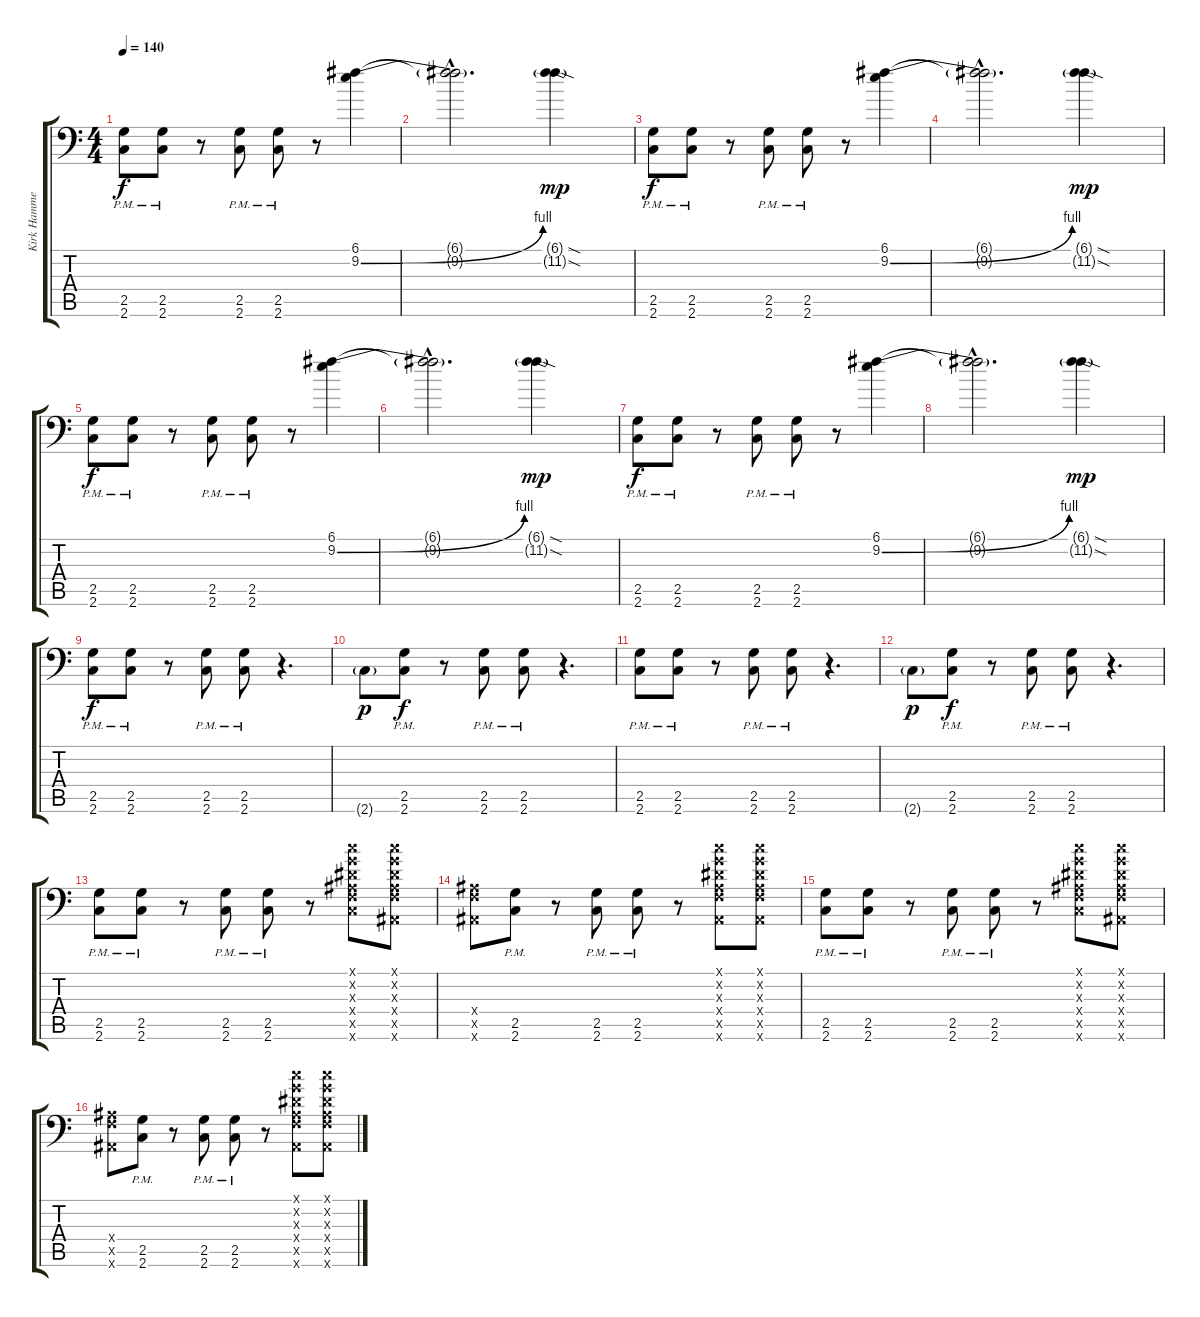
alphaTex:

\track ("Kirk Hammet" "Kirk Hamme") {instrument distortionguitar}
\staff {score tabs}
\tuning (C4 G3 Eb3 Bb2 F2 Bb1) {hide}
\ts (4 4)
\tempo 140
\clef f4
\ks c
(2.5{pm} 2.6).8{dy f} (2.5{pm} 2.6).8 r.8 (2.5{pm} 2.6).8 (2.5{pm} 2.6).8 r.8 (6.1 9.2{be (bend 0 0 60 4)}).4 |
(6.1{hac t} 9.2{hac t}).2{d} (6.1{sod g} 11.2{sod g}).4{dy mp} |
(2.5{pm} 2.6).8{dy f} (2.5{pm} 2.6).8 r.8 (2.5{pm} 2.6).8 (2.5{pm} 2.6).8 r.8 (6.1 9.2{be (bend 0 0 60 4)}).4 |
(6.1{hac t} 9.2{hac t}).2{d} (6.1{sod g} 11.2{sod g}).4{dy mp} |
(2.5{pm} 2.6).8{dy f} (2.5{pm} 2.6).8 r.8 (2.5{pm} 2.6).8 (2.5{pm} 2.6).8 r.8 (6.1 9.2{be (bend 0 0 60 4)}).4 |
(6.1{hac t} 9.2{hac t}).2{d} (6.1{sod g} 11.2{sod g}).4{dy mp} |
(2.5{pm} 2.6).8{dy f} (2.5{pm} 2.6).8 r.8 (2.5{pm} 2.6).8 (2.5{pm} 2.6).8 r.8 (6.1 9.2{be (bend 0 0 60 4)}).4 |
(6.1{hac t} 9.2{hac t}).2{d} (6.1{sod g} 11.2{sod g}).4{dy mp} |
(2.5{pm} 2.6).8{dy f} (2.5{pm} 2.6).8 r.8 (2.5{pm} 2.6).8 (2.5{pm} 2.6).8 r.4{d} |
2.6{g}.8{dy p} (2.5{pm} 2.6).8{dy f} r.8 (2.5{pm} 2.6).8 (2.5{pm} 2.6).8 r.4{d} |
(2.5{pm} 2.6).8 (2.5{pm} 2.6).8 r.8 (2.5{pm} 2.6).8 (2.5{pm} 2.6).8 r.4{d} |
2.6{g}.8{dy p} (2.5{pm} 2.6).8{dy f} r.8 (2.5{pm} 2.6).8 (2.5{pm} 2.6).8 r.4{d} |
(2.5{pm} 2.6).8 (2.5{pm} 2.6).8 r.8 (2.5{pm} 2.6).8 (2.5{pm} 2.6).8 r.8 (0.1{x} 0.2{x} 0.3{x} 0.4{x} 0.5{x} 2.6{x}).8 (0.1{x} 0.2{x} 0.3{x} 0.4{x} 0.5{x} 0.6{x}).8 |
(0.4{x} 0.5{x} 0.6{x}).8 (2.5{pm} 2.6).8 r.8 (2.5{pm} 2.6).8 (2.5{pm} 2.6).8 r.8 (0.1{x} 0.2{x} 0.3{x} 0.4{x} 0.5{x} 0.6{x}).8 (0.1{x} 0.2{x} 0.3{x} 0.4{x} 0.5{x} 0.6{x}).8 |
(2.5{pm} 2.6).8 (2.5{pm} 2.6).8 r.8 (2.5{pm} 2.6).8 (2.5{pm} 2.6).8 r.8 (0.1{x} 0.2{x} 0.3{x} 0.4{x} 0.5{x} 2.6{x}).8 (0.1{x} 0.2{x} 0.3{x} 0.4{x} 0.5{x} 0.6{x}).8 |
(0.4{x} 0.5{x} 0.6{x}).8 (2.5{pm} 2.6).8 r.8 (2.5{pm} 2.6).8 (2.5{pm} 2.6).8 r.8 (0.1{x} 0.2{x} 0.3{x} 0.4{x} 0.5{x} 0.6{x}).8 (0.1{x} 0.2{x} 0.3{x} 0.4{x} 0.5{x} 0.6{x}).8
